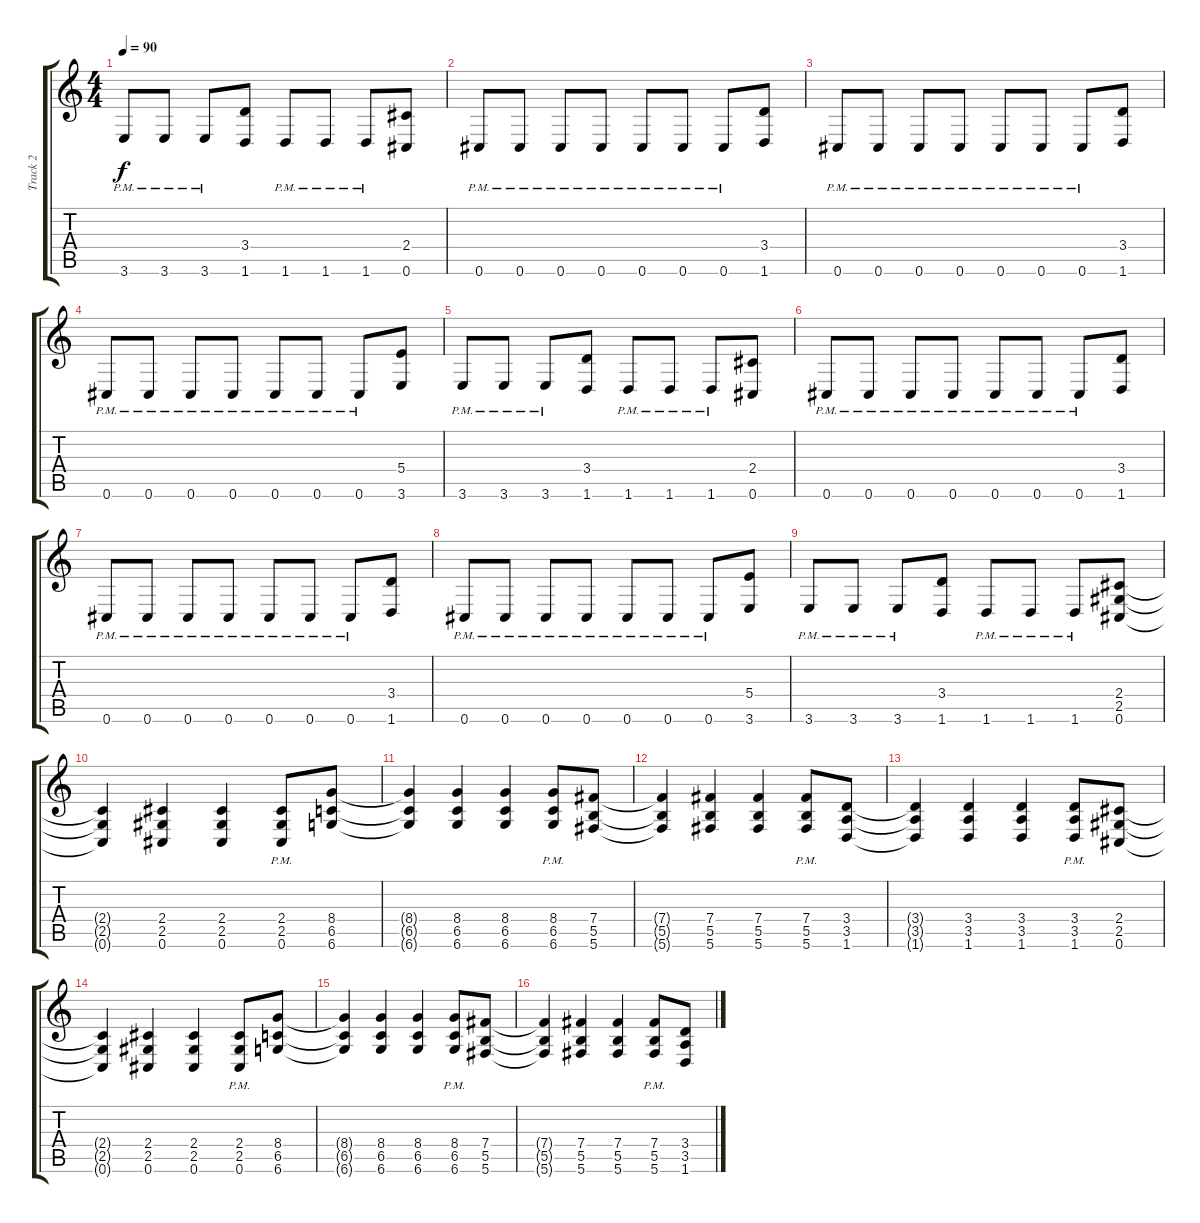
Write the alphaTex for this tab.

\track ("Track 2" "Track 2") {instrument acousticguitarsteel}
\staff {score tabs}
\tuning (Db4 Ab3 E3 B2 Gb2 Db2) {hide}
\ts (4 4)
\tempo 90
\clef g2
\ks c
3.6{pm}.8{dy f} 3.6{pm}.8 3.6{pm}.8 (3.4 1.6).8 1.6{pm}.8 1.6{pm}.8 1.6{pm}.8 (2.4 0.6).8 |
0.6{pm}.8{balance 16} 0.6{pm}.8 0.6{pm}.8 0.6{pm}.8 0.6{pm}.8 0.6{pm}.8 0.6{pm}.8 (3.4 1.6).8 |
0.6{pm}.8 0.6{pm}.8 0.6{pm}.8 0.6{pm}.8 0.6{pm}.8 0.6{pm}.8 0.6{pm}.8 (3.4 1.6).8 |
0.6{pm}.8 0.6{pm}.8 0.6{pm}.8 0.6{pm}.8 0.6{pm}.8 0.6{pm}.8 0.6{pm}.8 (5.4 3.6).8 |
3.6{pm}.8 3.6{pm}.8 3.6{pm}.8 (3.4 1.6).8 1.6{pm}.8 1.6{pm}.8 1.6{pm}.8 (2.4 0.6).8 |
0.6{pm}.8 0.6{pm}.8 0.6{pm}.8 0.6{pm}.8 0.6{pm}.8 0.6{pm}.8 0.6{pm}.8 (3.4 1.6).8 |
0.6{pm}.8 0.6{pm}.8 0.6{pm}.8 0.6{pm}.8 0.6{pm}.8 0.6{pm}.8 0.6{pm}.8 (3.4 1.6).8 |
0.6{pm}.8 0.6{pm}.8 0.6{pm}.8 0.6{pm}.8 0.6{pm}.8 0.6{pm}.8 0.6{pm}.8 (5.4 3.6).8 |
3.6{pm}.8 3.6{pm}.8 3.6{pm}.8 (3.4 1.6).8 1.6{pm}.8 1.6{pm}.8 1.6{pm}.8 (2.4 2.5 0.6).8 |
(2.4{t} 2.5{t} 0.6{t}).4 (2.4 2.5 0.6).4 (2.4 2.5 0.6).4 (2.4{pm} 2.5{pm} 0.6{pm}).8 (8.4 6.5 6.6).8 |
(8.4{t} 6.5{t} 6.6{t}).4 (8.4 6.5 6.6).4 (8.4 6.5 6.6).4 (8.4{pm} 6.5{pm} 6.6{pm}).8 (7.4 5.5 5.6).8 |
(7.4{t} 5.5{t} 5.6{t}).4 (7.4 5.5 5.6).4 (7.4 5.5 5.6).4 (7.4{pm} 5.5{pm} 5.6{pm}).8 (3.4 3.5 1.6).8 |
(3.4{t} 3.5{t} 1.6{t}).4 (3.4 3.5 1.6).4 (3.4 3.5 1.6).4 (3.4{pm} 3.5{pm} 1.6{pm}).8 (2.4 2.5 0.6).8 |
(2.4{t} 2.5{t} 0.6{t}).4 (2.4 2.5 0.6).4 (2.4 2.5 0.6).4 (2.4{pm} 2.5{pm} 0.6{pm}).8 (8.4 6.5 6.6).8 |
(8.4{t} 6.5{t} 6.6{t}).4 (8.4 6.5 6.6).4 (8.4 6.5 6.6).4 (8.4{pm} 6.5{pm} 6.6{pm}).8 (7.4 5.5 5.6).8 |
(7.4{t} 5.5{t} 5.6{t}).4 (7.4 5.5 5.6).4 (7.4 5.5 5.6).4 (7.4{pm} 5.5{pm} 5.6{pm}).8 (3.4 3.5 1.6).8
